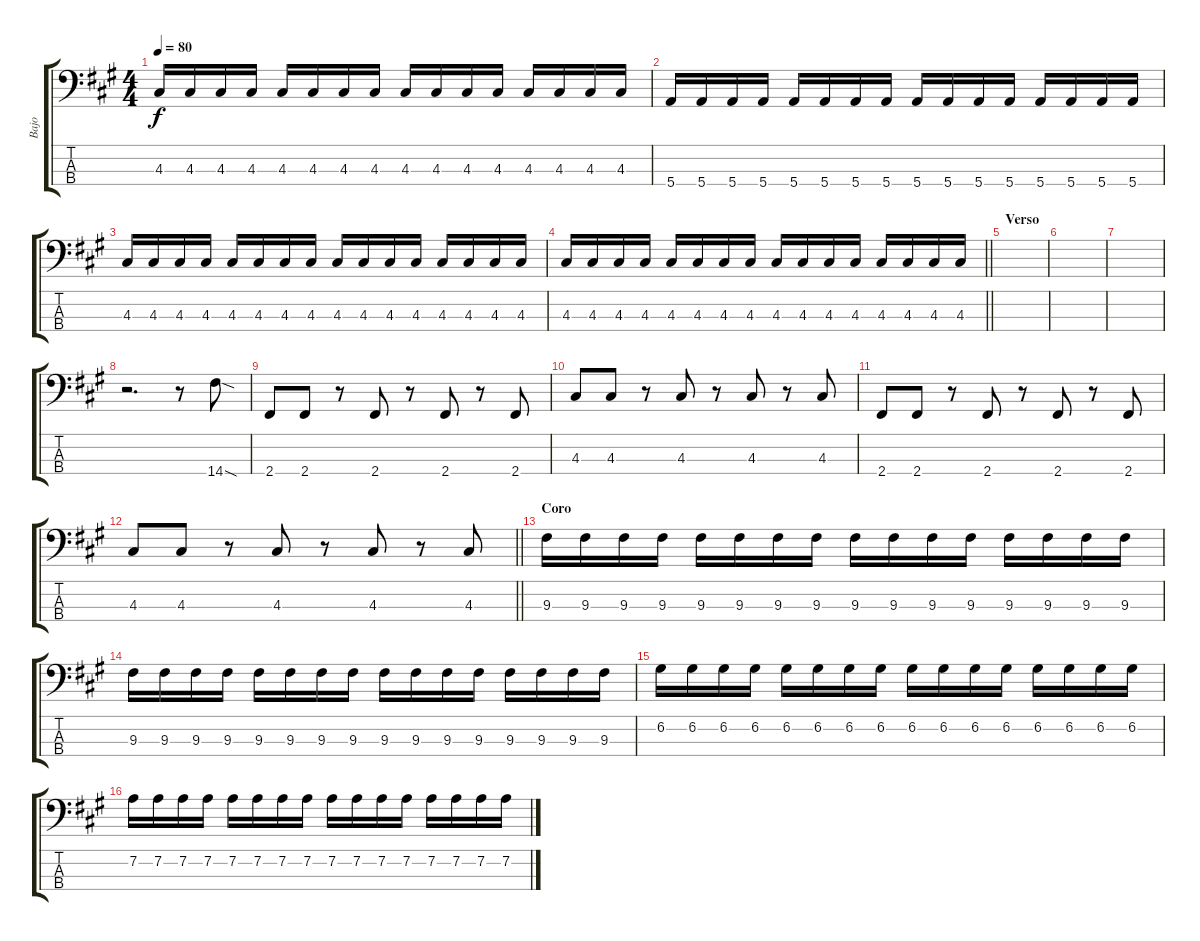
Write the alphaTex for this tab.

\track ("Bajo" "Bajo") {instrument electricbassfinger}
\staff {score tabs}
\tuning (G2 D2 A1 E1) {hide}
\ts (4 4)
\tempo 80
\clef f4
\ks f#minor
4.3.16{dy f} 4.3.16 4.3.16 4.3.16 4.3.16 4.3.16 4.3.16 4.3.16 4.3.16 4.3.16 4.3.16 4.3.16 4.3.16 4.3.16 4.3.16 4.3.16 |
5.4.16 5.4.16 5.4.16 5.4.16 5.4.16 5.4.16 5.4.16 5.4.16 5.4.16 5.4.16 5.4.16 5.4.16 5.4.16 5.4.16 5.4.16 5.4.16 |
4.3.16 4.3.16 4.3.16 4.3.16 4.3.16 4.3.16 4.3.16 4.3.16 4.3.16 4.3.16 4.3.16 4.3.16 4.3.16 4.3.16 4.3.16 4.3.16 |
\barLineRight lightlight
4.3.16 4.3.16 4.3.16 4.3.16 4.3.16 4.3.16 4.3.16 4.3.16 4.3.16 4.3.16 4.3.16 4.3.16 4.3.16 4.3.16 4.3.16 4.3.16 |
\section ("" "Verso")
|
|
|
r.2{d} r.8 14.4{sod}.8 |
2.4.8 2.4.8 r.8 2.4.8 r.8 2.4.8 r.8 2.4.8 |
4.3.8 4.3.8 r.8 4.3.8 r.8 4.3.8 r.8 4.3.8 |
2.4.8 2.4.8 r.8 2.4.8 r.8 2.4.8 r.8 2.4.8 |
\barLineRight lightlight
4.3.8 4.3.8 r.8 4.3.8 r.8 4.3.8 r.8 4.3.8 |
\section ("" "Coro")
9.3.16 9.3.16 9.3.16 9.3.16 9.3.16 9.3.16 9.3.16 9.3.16 9.3.16 9.3.16 9.3.16 9.3.16 9.3.16 9.3.16 9.3.16 9.3.16 |
9.3.16 9.3.16 9.3.16 9.3.16 9.3.16 9.3.16 9.3.16 9.3.16 9.3.16 9.3.16 9.3.16 9.3.16 9.3.16 9.3.16 9.3.16 9.3.16 |
6.2.16 6.2.16 6.2.16 6.2.16 6.2.16 6.2.16 6.2.16 6.2.16 6.2.16 6.2.16 6.2.16 6.2.16 6.2.16 6.2.16 6.2.16 6.2.16 |
7.2.16 7.2.16 7.2.16 7.2.16 7.2.16 7.2.16 7.2.16 7.2.16 7.2.16 7.2.16 7.2.16 7.2.16 7.2.16 7.2.16 7.2.16 7.2.16
